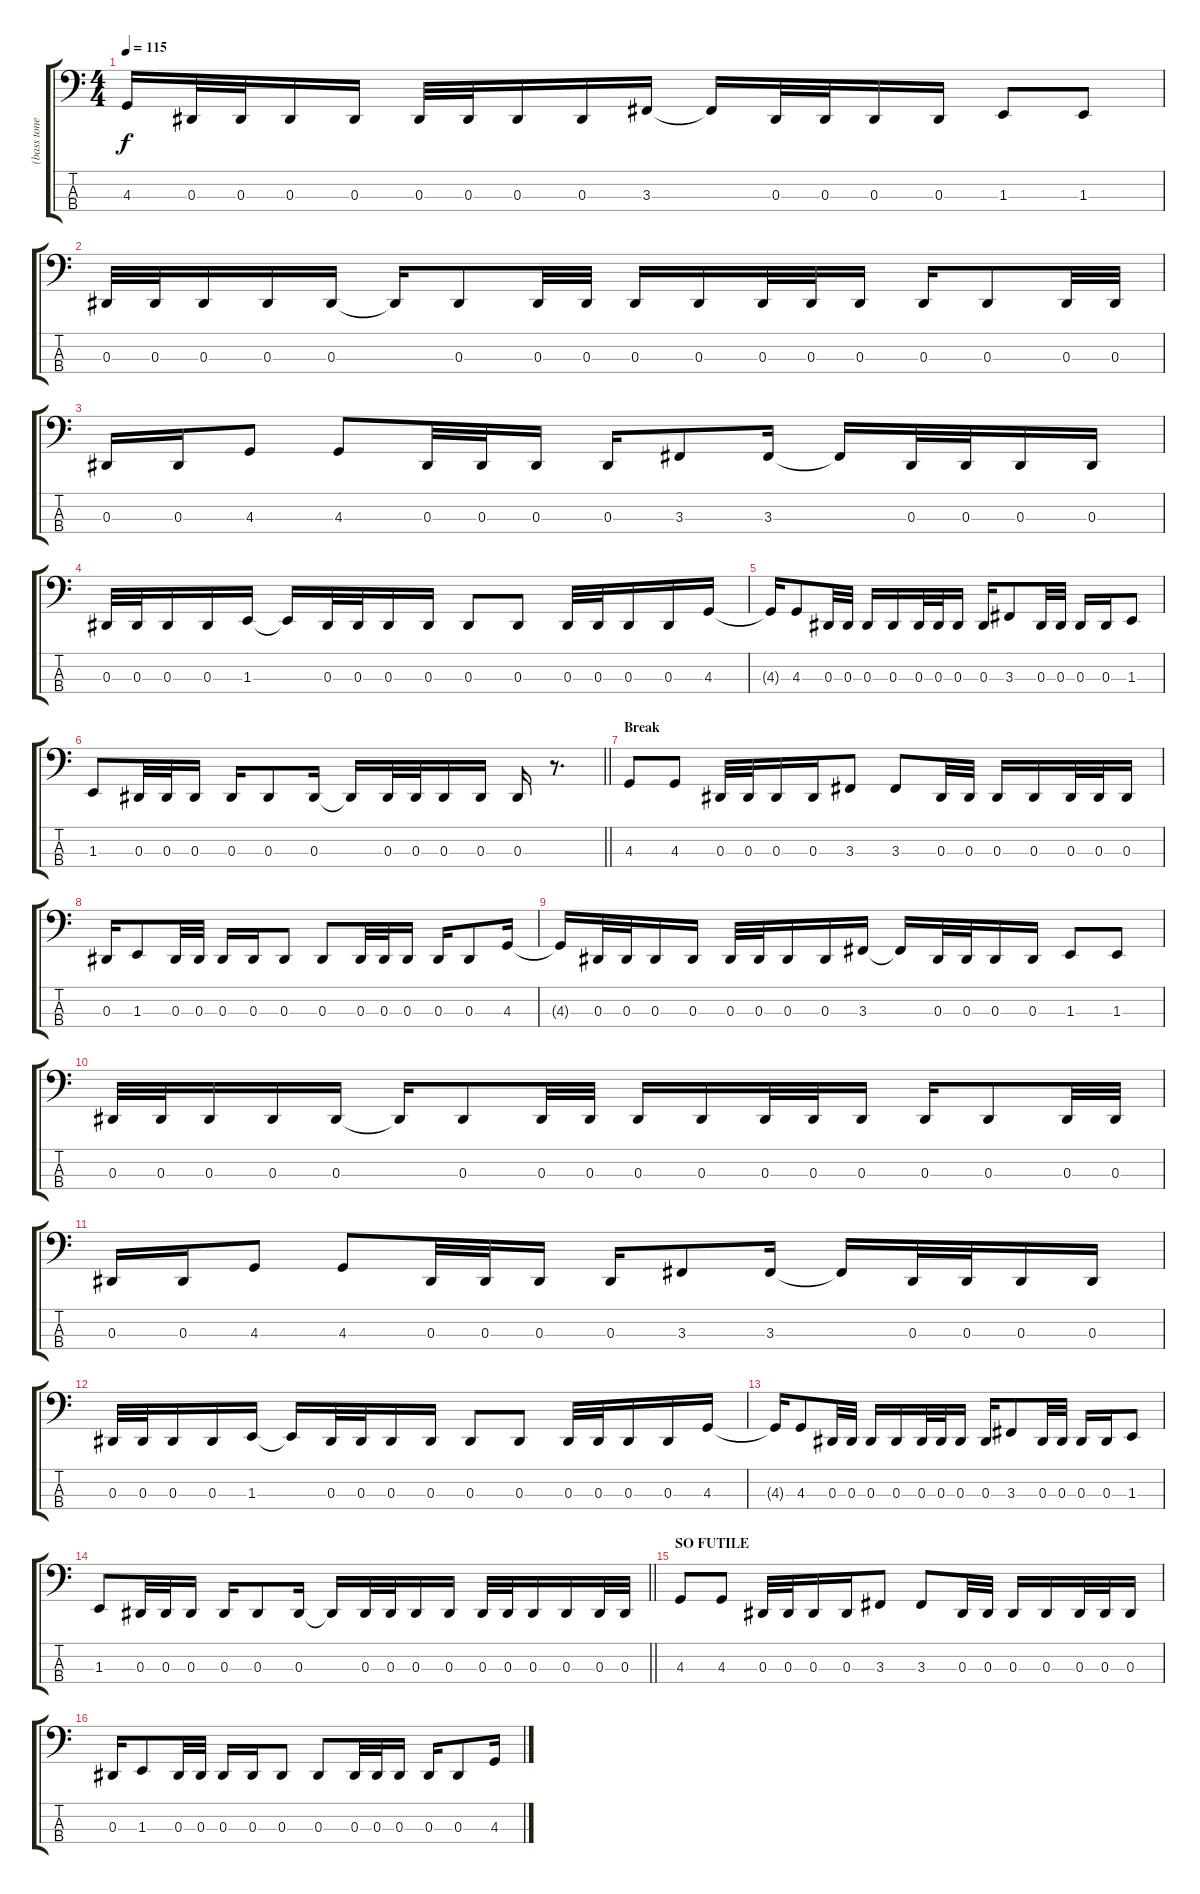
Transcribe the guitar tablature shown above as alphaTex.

\track ("(bass tone)" "(bass tone") {instrument electricbasspick}
\staff {score tabs}
\tuning (Bb1 Eb1 Eb1 Db1) {hide}
\ts (4 4)
\tempo 115
\clef f4
\ks c
4.3{t}.16{dy f} 0.3.32 0.3.32 0.3.16 0.3.16 0.3.32 0.3.32 0.3.16 0.3.16 3.3.16 3.3{t}.16 0.3.32 0.3.32 0.3.16 0.3.16 1.3.8 1.3.8 |
0.3.32 0.3.32 0.3.16 0.3.16 0.3.16 0.3{t}.16 0.3.8 0.3.32 0.3.32 0.3.16 0.3.16 0.3.32 0.3.32 0.3.16 0.3.16 0.3.8 0.3.32 0.3.32 |
0.3.16 0.3.16 4.3.8 4.3.8 0.3.32 0.3.32 0.3.16 0.3.16 3.3.8 3.3.16 3.3{t}.16 0.3.32 0.3.32 0.3.16 0.3.16 |
0.3.32 0.3.32 0.3.16 0.3.16 1.3.16 1.3{t}.16 0.3.32 0.3.32 0.3.16 0.3.16 0.3.8 0.3.8 0.3.32 0.3.32 0.3.16 0.3.16 4.3.16 |
4.3{t}.16 4.3.8 0.3.32 0.3.32 0.3.16 0.3.16 0.3.32 0.3.32 0.3.16 0.3.16 3.3.8 0.3.32 0.3.32 0.3.16 0.3.16 1.3.8 |
\barLineRight lightlight
1.3.8 0.3.32 0.3.32 0.3.16 0.3.16 0.3.8 0.3.16 0.3{t}.16 0.3.32 0.3.32 0.3.16 0.3.16 0.3.16 r.8{d} |
\section ("" "Break")
4.3.8 4.3.8 0.3.32 0.3.32 0.3.16 0.3.16 3.3.8 3.3.8 0.3.32 0.3.32 0.3.16 0.3.16 0.3.32 0.3.32 0.3.16 |
0.3.16 1.3.8 0.3.32 0.3.32 0.3.16 0.3.16 0.3.8 0.3.8 0.3.32 0.3.32 0.3.16 0.3.16 0.3.8 4.3.16 |
4.3{t}.16 0.3.32 0.3.32 0.3.16 0.3.16 0.3.32 0.3.32 0.3.16 0.3.16 3.3.16 3.3{t}.16 0.3.32 0.3.32 0.3.16 0.3.16 1.3.8 1.3.8 |
0.3.32 0.3.32 0.3.16 0.3.16 0.3.16 0.3{t}.16 0.3.8 0.3.32 0.3.32 0.3.16 0.3.16 0.3.32 0.3.32 0.3.16 0.3.16 0.3.8 0.3.32 0.3.32 |
0.3.16 0.3.16 4.3.8 4.3.8 0.3.32 0.3.32 0.3.16 0.3.16 3.3.8 3.3.16 3.3{t}.16 0.3.32 0.3.32 0.3.16 0.3.16 |
0.3.32 0.3.32 0.3.16 0.3.16 1.3.16 1.3{t}.16 0.3.32 0.3.32 0.3.16 0.3.16 0.3.8 0.3.8 0.3.32 0.3.32 0.3.16 0.3.16 4.3.16 |
4.3{t}.16 4.3.8 0.3.32 0.3.32 0.3.16 0.3.16 0.3.32 0.3.32 0.3.16 0.3.16 3.3.8 0.3.32 0.3.32 0.3.16 0.3.16 1.3.8 |
\barLineRight lightlight
1.3.8 0.3.32 0.3.32 0.3.16 0.3.16 0.3.8 0.3.16 0.3{t}.16 0.3.32 0.3.32 0.3.16 0.3.16 0.3.32 0.3.32 0.3.16 0.3.16 0.3.32 0.3.32 |
\section ("" "SO FUTILE")
4.3.8 4.3.8 0.3.32 0.3.32 0.3.16 0.3.16 3.3.8 3.3.8 0.3.32 0.3.32 0.3.16 0.3.16 0.3.32 0.3.32 0.3.16 |
0.3.16 1.3.8 0.3.32 0.3.32 0.3.16 0.3.16 0.3.8 0.3.8 0.3.32 0.3.32 0.3.16 0.3.16 0.3.8 4.3.16
